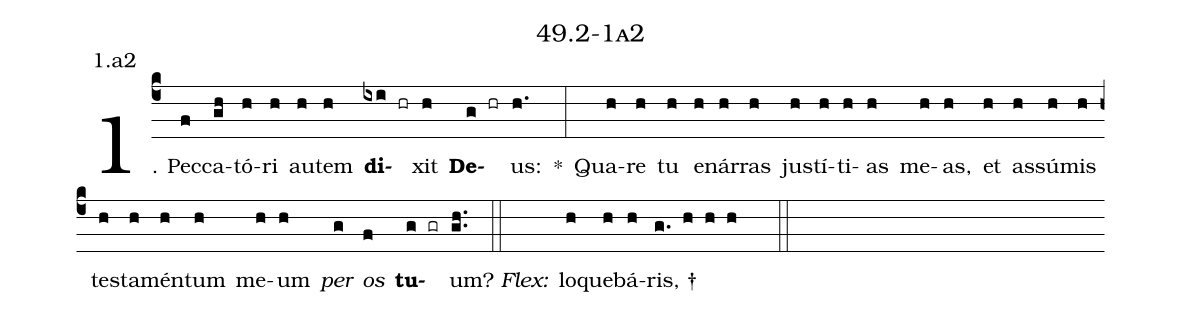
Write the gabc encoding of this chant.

name: 49.2-1a2;
annotation: 1.a2;
%%
(c4)1. Pec(f)ca(gh)tó(h)ri(h) au(h)tem(h) <b>di</b>(ixi hr)xit(h) <b>De</b>(g hr)us:(h.) *(:) Qua(h)re(h) tu(h) e(h)nár(h)ras(h) jus(h)tí(h)ti(h)as(h) me(h)as,(h) et(h) as(h)sú(h)mis(h) tes(h)ta(h)mén(h)tum(h) me(h)um(h) <i>per</i>(g) <i>os</i>(f) <b>tu</b>(g gr)um?(gh..) (::)
<i>Flex:</i>()  lo(h)que(h)bá(h)ris, †(g. h h h  ::)

%E(h) u(h) o(g) u(f) a(g) e.(gh..) (::)
